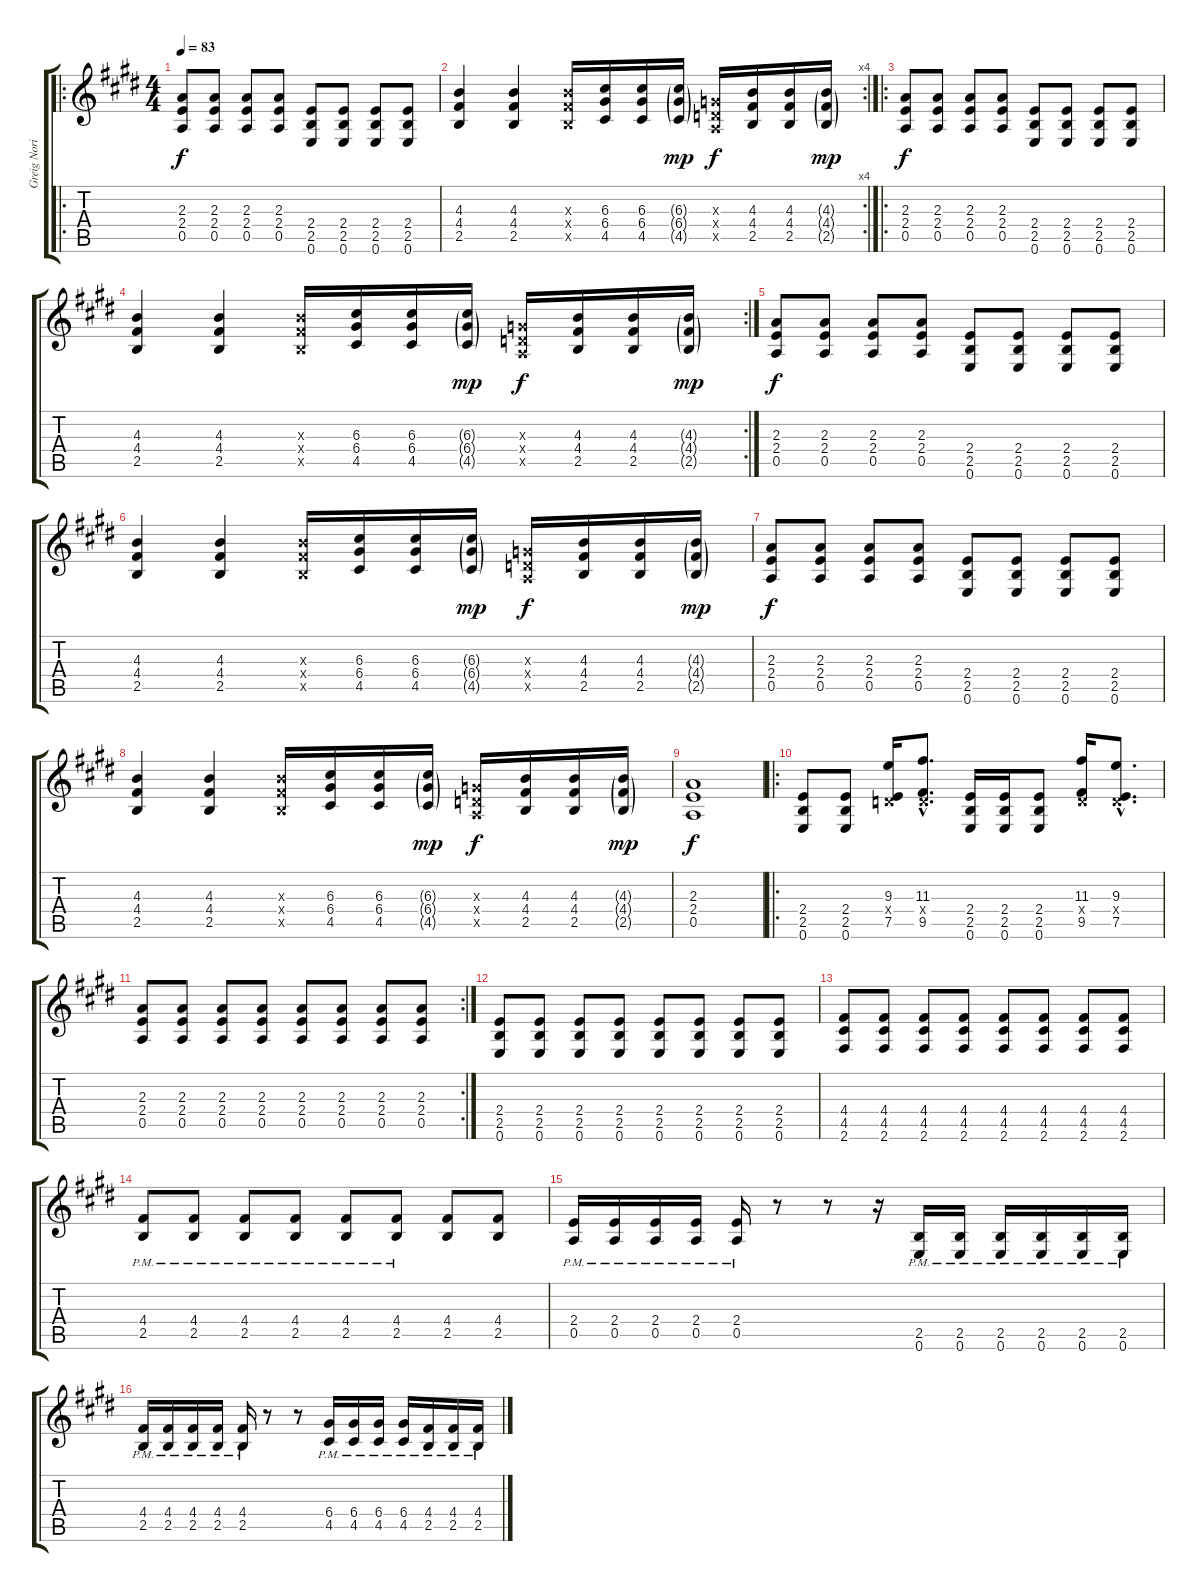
\track ("Greig Nori - Rhythm Guitar" "Greig Nori") {instrument electricguitarclean}
\staff {score tabs}
\tuning (E4 B3 G3 D3 A2 E2) {hide}
\ro
\ts (4 4)
\tempo 83
\clef g2
\ks c#minor
(2.3 2.4 0.5).8{dy f} (2.3 2.4 0.5).8 (2.3 2.4 0.5).8 (2.3 2.4 0.5).8 (2.4 2.5 0.6).8 (2.4 2.5 0.6).8 (2.4 2.5 0.6).8 (2.4 2.5 0.6).8 |
\rc 4
(4.3 4.4 2.5).4 (4.3 4.4 2.5).4 (4.3{x} 4.4{x} 2.5{x}).16 (6.3 6.4 4.5).16 (6.3 6.4 4.5).16 (6.3{g} 6.4{g} 4.5{g}).16{dy mp} (0.3{x} 0.4{x} 0.5{x}).16{dy f} (4.3 4.4 2.5).16 (4.3 4.4 2.5).16 (4.3{g} 4.4{g} 2.5{g}).16{dy mp} |
\ro
(2.3 2.4 0.5).8{dy f instrument distortionguitar} (2.3 2.4 0.5).8 (2.3 2.4 0.5).8 (2.3 2.4 0.5).8 (2.4 2.5 0.6).8 (2.4 2.5 0.6).8 (2.4 2.5 0.6).8 (2.4 2.5 0.6).8 |
\rc 2
(4.3 4.4 2.5).4 (4.3 4.4 2.5).4 (4.3{x} 4.4{x} 2.5{x}).16 (6.3 6.4 4.5).16 (6.3 6.4 4.5).16 (6.3{g} 6.4{g} 4.5{g}).16{dy mp} (0.3{x} 0.4{x} 0.5{x}).16{dy f} (4.3 4.4 2.5).16 (4.3 4.4 2.5).16 (4.3{g} 4.4{g} 2.5{g}).16{dy mp} |
(2.3 2.4 0.5).8{dy f instrument distortionguitar} (2.3 2.4 0.5).8 (2.3 2.4 0.5).8 (2.3 2.4 0.5).8 (2.4 2.5 0.6).8 (2.4 2.5 0.6).8 (2.4 2.5 0.6).8 (2.4 2.5 0.6).8 |
(4.3 4.4 2.5).4 (4.3 4.4 2.5).4 (4.3{x} 4.4{x} 2.5{x}).16 (6.3 6.4 4.5).16 (6.3 6.4 4.5).16 (6.3{g} 6.4{g} 4.5{g}).16{dy mp} (0.3{x} 0.4{x} 0.5{x}).16{dy f} (4.3 4.4 2.5).16 (4.3 4.4 2.5).16 (4.3{g} 4.4{g} 2.5{g}).16{dy mp} |
(2.3 2.4 0.5).8{dy f instrument distortionguitar} (2.3 2.4 0.5).8 (2.3 2.4 0.5).8 (2.3 2.4 0.5).8 (2.4 2.5 0.6).8 (2.4 2.5 0.6).8 (2.4 2.5 0.6).8 (2.4 2.5 0.6).8 |
(4.3 4.4 2.5).4 (4.3 4.4 2.5).4 (4.3{x} 4.4{x} 2.5{x}).16 (6.3 6.4 4.5).16 (6.3 6.4 4.5).16 (6.3{g} 6.4{g} 4.5{g}).16{dy mp} (0.3{x} 0.4{x} 0.5{x}).16{dy f} (4.3 4.4 2.5).16 (4.3 4.4 2.5).16 (4.3{g} 4.4{g} 2.5{g}).16{dy mp} |
(2.3 2.4 0.5).1{dy f} |
\ro
(2.4 2.5 0.6).8 (2.4 2.5 0.6).8 (9.3 0.4{x} 7.5).16 (11.3{hac} 0.4{hac x} 9.5{hac}).8{d} (2.4 2.5 0.6).16 (2.4 2.5 0.6).16 (2.4 2.5 0.6).8 (11.3 0.4{x} 9.5).16 (9.3{hac} 0.4{hac x} 7.5{hac}).8{d} |
\rc 2
\ks e
(2.3 2.4 0.5).8 (2.3 2.4 0.5).8 (2.3 2.4 0.5).8 (2.3 2.4 0.5).8 (2.3 2.4 0.5).8 (2.3 2.4 0.5).8 (2.3 2.4 0.5).8 (2.3 2.4 0.5).8 |
(2.4 2.5 0.6).8 (2.4 2.5 0.6).8 (2.4 2.5 0.6).8 (2.4 2.5 0.6).8 (2.4 2.5 0.6).8 (2.4 2.5 0.6).8 (2.4 2.5 0.6).8 (2.4 2.5 0.6).8 |
(4.4 4.5 2.6).8 (4.4 4.5 2.6).8 (4.4 4.5 2.6).8 (4.4 4.5 2.6).8 (4.4 4.5 2.6).8 (4.4 4.5 2.6).8 (4.4 4.5 2.6).8 (4.4 4.5 2.6).8 |
\ks c#minor
(4.4{pm} 2.5{pm}).8 (4.4{pm} 2.5{pm}).8 (4.4{pm} 2.5{pm}).8 (4.4{pm} 2.5{pm}).8 (4.4{pm} 2.5{pm}).8 (4.4 2.5{pm}).8 (4.4 2.5).8 (4.4 2.5).8 |
\ks e
(2.4{pm} 0.5{pm}).16 (2.4{pm} 0.5{pm}).16 (2.4{pm} 0.5{pm}).16 (2.4{pm} 0.5{pm}).16 (2.4{pm} 0.5{pm}).16 r.8 r.8 r.16 (2.5{pm} 0.6{pm}).16 (2.5{pm} 0.6{pm}).16 (2.5{pm} 0.6{pm}).16 (2.5{pm} 0.6{pm}).16 (2.5{pm} 0.6{pm}).16 (2.5{pm} 0.6{pm}).16 |
(4.4{pm} 2.5{pm}).16 (4.4{pm} 2.5{pm}).16 (4.4{pm} 2.5{pm}).16 (4.4{pm} 2.5{pm}).16 (4.4{pm} 2.5{pm}).16 r.8 r.8 (6.4{pm} 4.5{pm}).16 (6.4{pm} 4.5{pm}).16 (6.4{pm} 4.5{pm}).16 (6.4{pm} 4.5{pm}).16 (4.4{pm} 2.5{pm}).16 (4.4{pm} 2.5{pm}).16 (4.4{pm} 2.5{pm}).16
